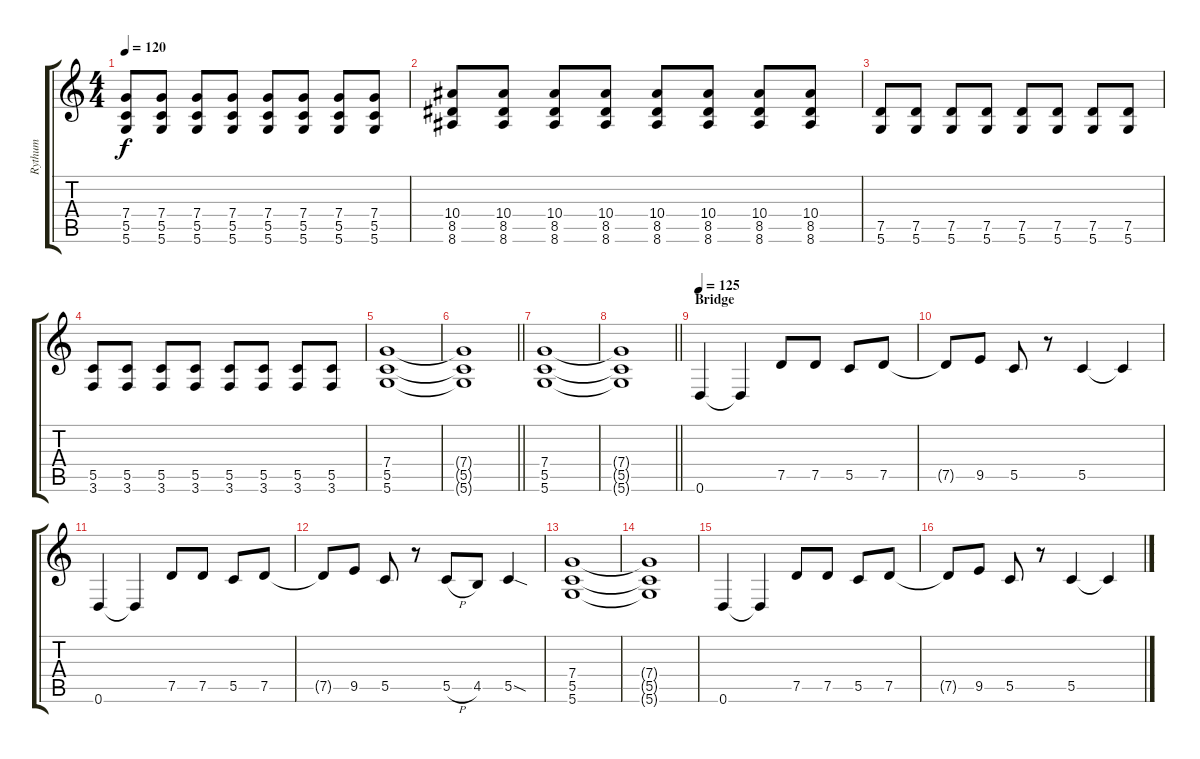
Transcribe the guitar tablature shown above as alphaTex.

\track ("Rythum" "Rythum") {instrument distortionguitar}
\staff {score tabs}
\tuning (D4 A3 F3 C3 G2 D2) {hide}
\ts (4 4)
\tempo 120
\clef g2
\ks c
(7.4 5.5 5.6).8{dy f} (7.4 5.5 5.6).8 (7.4 5.5 5.6).8 (7.4 5.5 5.6).8 (7.4 5.5 5.6).8 (7.4 5.5 5.6).8 (7.4 5.5 5.6).8 (7.4 5.5 5.6).8 |
(10.4 8.5 8.6).8 (10.4 8.5 8.6).8 (10.4 8.5 8.6).8 (10.4 8.5 8.6).8 (10.4 8.5 8.6).8 (10.4 8.5 8.6).8 (10.4 8.5 8.6).8 (10.4 8.5 8.6).8 |
(7.5 5.6).8 (7.5 5.6).8 (7.5 5.6).8 (7.5 5.6).8 (7.5 5.6).8 (7.5 5.6).8 (7.5 5.6).8 (7.5 5.6).8 |
(5.5 3.6).8 (5.5 3.6).8 (5.5 3.6).8 (5.5 3.6).8 (5.5 3.6).8 (5.5 3.6).8 (5.5 3.6).8 (5.5 3.6).8 |
(7.4 5.5 5.6).1 |
\barLineRight lightlight
(7.4{t} 5.5{t} 5.6{t}).1 |
(7.4 5.5 5.6).1 |
\barLineRight lightlight
(7.4{t} 5.5{t} 5.6{t}).1 |
\section ("" "Bridge")
\tempo 125
0.6.4 0.6{t}.4 7.5.8 7.5.8 5.5.8 7.5.8 |
7.5{t}.8 9.5.8 5.5.8 r.8 5.5.4 5.5{t}.4 |
0.6.4 0.6{t}.4 7.5.8 7.5.8 5.5.8 7.5.8 |
7.5{t}.8 9.5.8 5.5.8 r.8 5.5{h}.8 4.5.8 5.5{sod}.4 |
(7.4 5.5 5.6).1 |
(7.4{t} 5.5{t} 5.6{t}).1 |
0.6.4 0.6{t}.4 7.5.8 7.5.8 5.5.8 7.5.8 |
7.5{t}.8 9.5.8 5.5.8 r.8 5.5.4 5.5{t}.4
